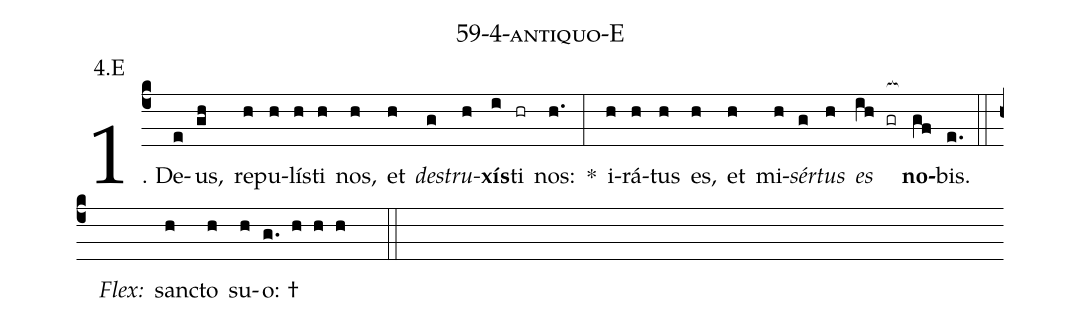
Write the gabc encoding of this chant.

name: 59-4-antiquo-E;
annotation: 4.E;
%%
(c4)1. De(e)us,(gh) re(h)pu(h)lís(h)ti(h) nos,(h) et(h) <i>de</i>(g)<i>stru</i>(h)<b>xís</b>(i)ti(hr) nos:(h.) *(:) i(h)rá(h)tus(h) es,(h) et(h) mi(h)<i>sér</i>(g)<i>tus</i>(h) <i>es</i>(ih gr[ocb:1{]) <b>no</b>(gf[ocb:0}])bis.(e.) (::)
<i>Flex:</i>()  sanc(h)to(h) su(h)o: †(g. h h h  ::)
